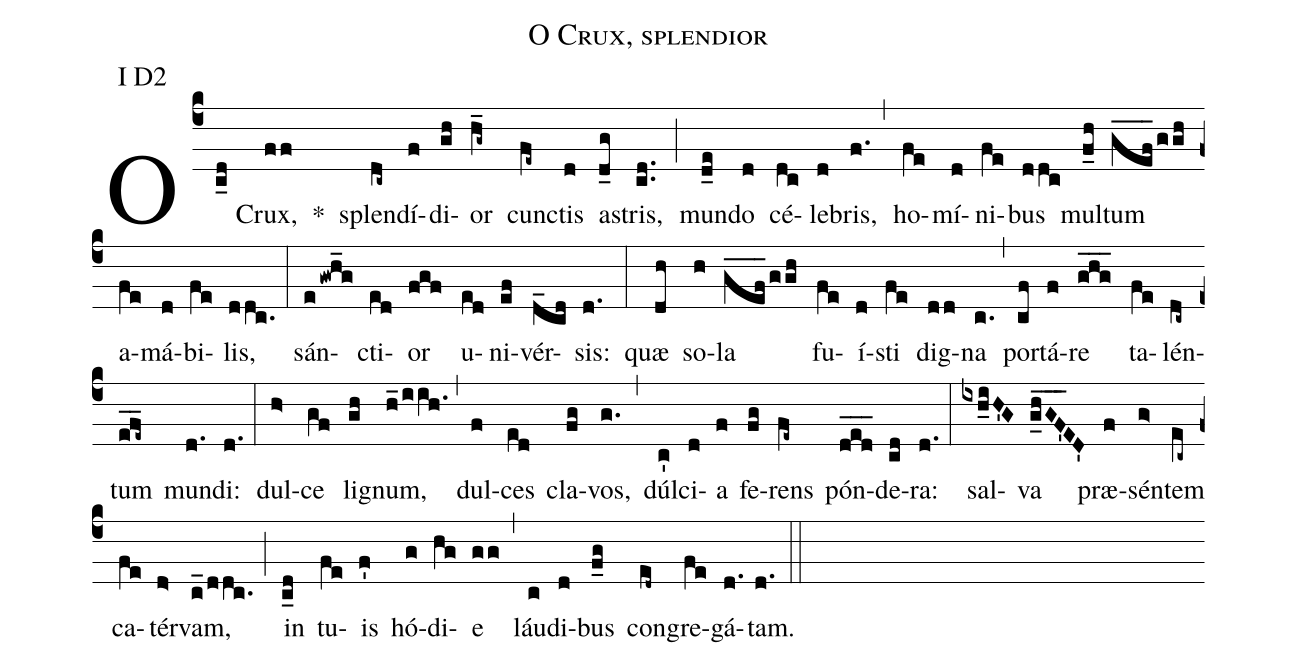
name: O Crux, splendior;
office-part: antiphona ad Magnificat;
mode: 1;
annotation: I D2;
%%
(c4)
O(c_d) Crux,(ff) *()
splen(dc~)dí(f)di(gh)or(h_g~) cunc(fe~)tis(d) a(d_g)stris,(c.d.) (;)
mun(d_e)do(d) cé(dc)le(d)bris,(f.) (,)
ho(fe)mí(d)ni(fe)bus(d/dc) mul(f_h)tum(g_e_f_/g/gh) a(fe)má(d)bi(fe)lis,(d/dc.) (:)
sán(egwh_g)cti(ed)or(fgf) u(ed)ni(ef)vér(d_cd)sis:(d.) (:)
quæ(dh) so(h)la(g_e_f_/g/gh) fu(fe)í(d)sti(fe) dig(dd)na(c.) (,)
por(cf)tá(f)re(g_h_g_) ta(fe)lén(dc~)tum(e_f_e~) mun(d.)di:(d.) (:)
dul(h>)ce(gf) lig(gh)num,(h_/i/ih.) (,)
dul(f)ces(ed) cla(fg)vos,(g.) (,)
dúl(c')ci(d)a(f) fe(fg)rens(fe~) pón(d_e_d_)de(cd)ra:(d.) (:)
sal(ixh_iH'G)va(g_h_G_F'_ED') præ(f)sén(g>)tem(ec~) ca(fe)tér(d>)vam,(c_/d/dc.) (;)
in(c_d) tu(fe)is(f') hó(g)di(hg)e(gg) (,)
láu(c)di(d)bus(f_g) con(ed~)gre(fe)gá(d.)tam.(d.) (::)
